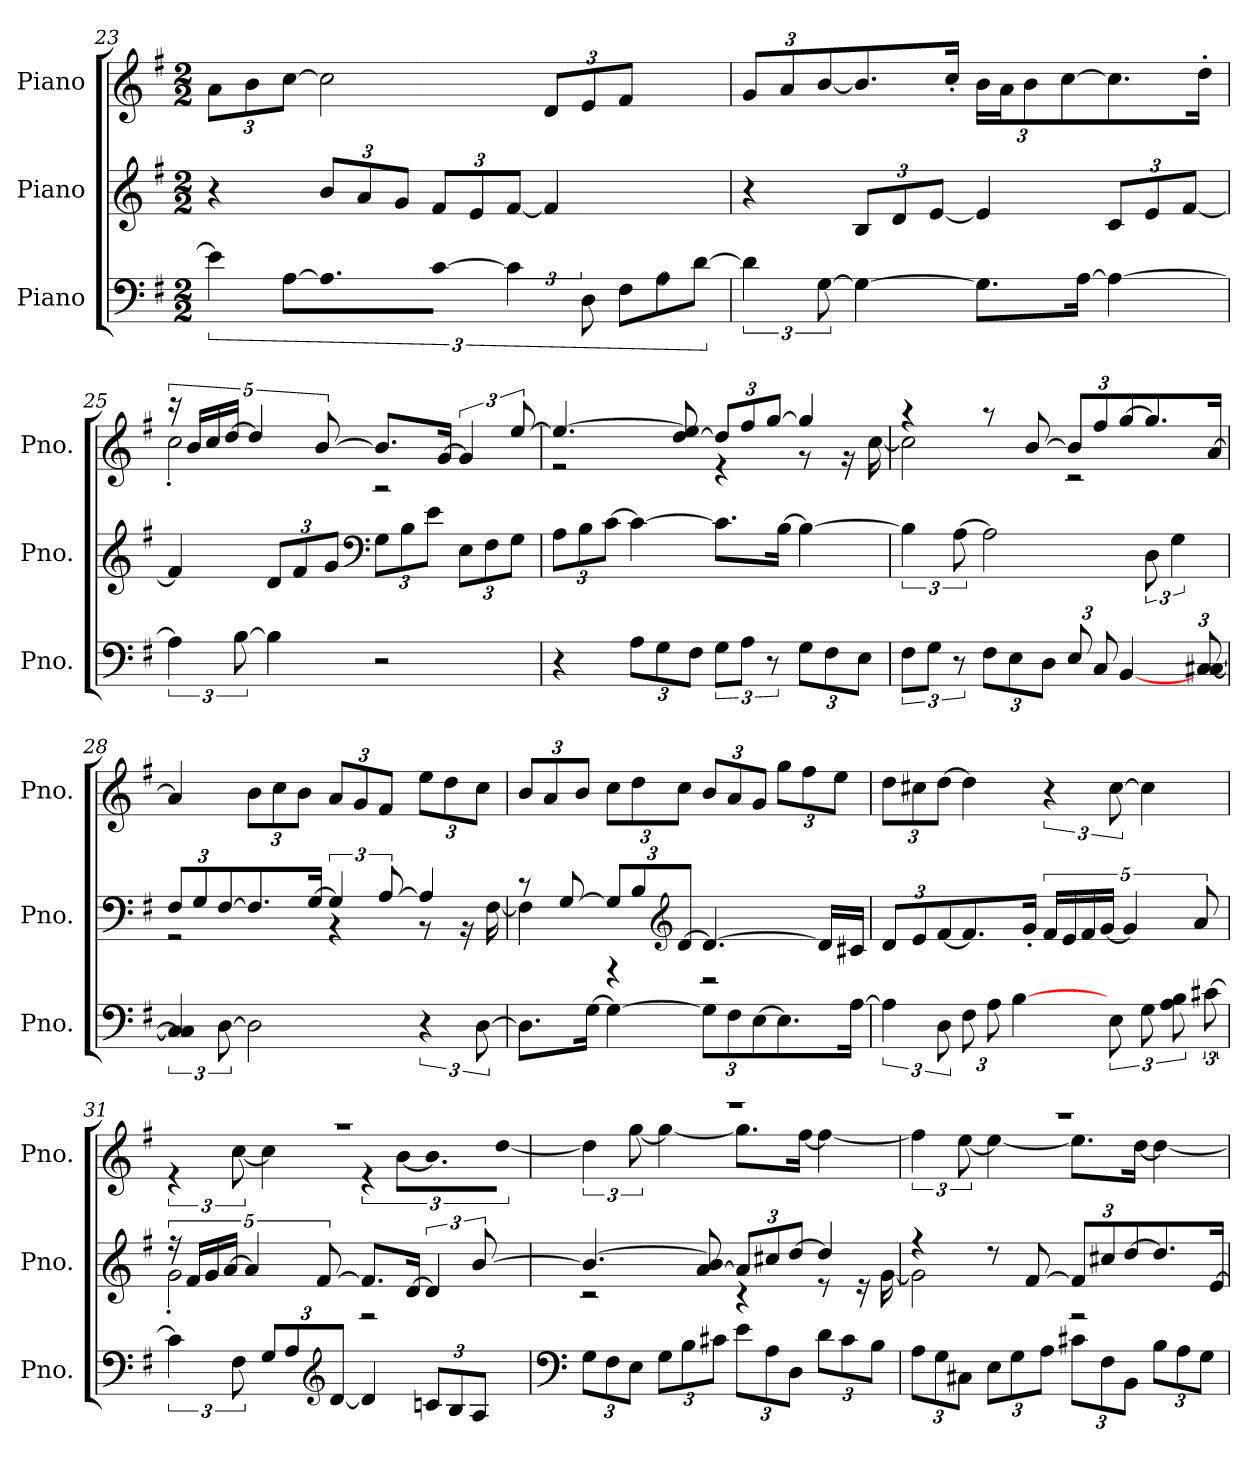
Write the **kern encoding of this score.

**kern	**kern	**kern
*part3	*part2	*part1
*staff3	*staff2	*staff1
*I"Piano	*I"Piano	*I"Piano
*I'Pno.	*I'Pno.	*I'Pno.
*clefF4	*clefG2	*clefG2
*k[f#]	*k[f#]	*k[f#]
*M2/2	*M2/2	*M2/2
*	*	*Xbrackettup
=23	=23	=23
6e\]	4r	12a\L
.	.	12b\
[12A\L	.	[12cc\J
*	*Xbrackettup	*
8.A\]	12b/L	2cc\]
.	12a/	.
.	12g/J	.
[16c\Jk	.	.
6c\]	12f#/L	.
.	12e/	.
12D\	[12f#/J	.
*Xbrackettup	*	*
12F#\L	4f#/]	12d/L
12A\	.	12e/
[12d\J	.	12f#/J
=24	=24	=24
*brackettup	*	*
6d\]	4r	12g/L
.	.	12a/
[12G\	.	[12b/
4G\_	12B/L	8.b/]
.	12d/	.
.	[12e/J	.
.	.	16cc'/Jk
8.G\L]	4e/]	24b\LL
.	.	24a\J
.	.	12b\
.	.	[12cc\
[16A\Jk	.	.
4A\_	12c/L	8.cc\]
.	12e/	.
.	[12f#/J	.
.	.	16dd'\Jk
!!LO:LB:g=z
=25	=25	=25
*	*	*brackettup
*	*	*^
6A\]	4f#/]	20r	2cc'\
.	.	20b/LL	.
.	.	20cc/	.
.	.	[20dd/JJ	.
[12B\	.	.	.
.	.	5dd/]	.
4B\]	12d/L	.	.
.	12f#/	.	.
.	.	[10b/	.
.	12g/J	.	.
*	*clefF4	*	*
2r	12G\L	8.b/L]	2r
.	12B\	.	.
.	12e\J	.	.
.	.	[16g/Jk	.
.	12E\L	6g/]	.
.	12F#\	.	.
.	12G\J	[12ee/	.
=26	=26	=26	=26
4r	12A\L	4.ee/_	2r
.	12B\	.	.
.	[12c\J	.	.
*Xbrackettup	*	*	*
12A\L	4c\_	.	.
12G\	.	.	.
.	.	[8dd/ 8ee/]	.
12F#\J	.	.	.
*brackettup	*	*Xbrackettup	*
12G\L	8.c\L]	12dd/L]	4r
12A\J	.	12ff#/	.
12r	.	[12gg/J	.
.	[16B\Jk	.	.
*Xbrackettup	*	*	*
12G\L	4B\_	4gg/]	8r
12F#\	.	.	.
.	.	.	16r
12E\J	.	.	.
.	.	.	[16cc\
!!LO:LB:g=z	!!
=27	=27	=27	=27
*brackettup	*brackettup	*	*
12F#\L	6B\]	4r	2cc\]
12G\J	.	.	.
12r	[12A\	.	.
*Xbrackettup	*	*	*
12F#\L	2A\]	8r	.
12E\	.	.	.
.	.	[8b/	.
12D\J	.	.	.
12E/L	.	12b/L]	2r
12C/	.	12ff#/	.
[4BB/	.	[12gg/	.
.	12D\	8.gg/]	.
.	6G\	.	.
[12C/ [12C#X/	.	.	.
.	.	[16a/Jk	.
*	*	*v	*v
=28	=28	=28
*brackettup	*Xbrackettup	*
*	*^	*
6C/] 6C#/]	12F#/L	2r	4a/]
.	12G/	.	.
[12D\	[12F#/	.	.
2D\]	8.F#/]	.	12b\L
.	.	.	12cc\
.	.	.	12b\J
.	[16G/Jk	.	.
*	*brackettup	*	*
.	6G/]	4r	12a/L
.	.	.	12g/
.	[12A/	.	12f#/J
6r	4A/]	8r	12ee\L
.	.	.	12dd\
.	.	16r	.
[12D\	.	.	12cc\J
.	.	[16F#\	.
!!LO:PB:g=z
=29	=29	=29	=29
8.D\L]	8r	4F#\]	12b/L
.	.	.	12a/
.	[8G/	.	.
.	.	.	12b/J
[16G\Jk	.	.	.
*	*Xbrackettup	*	*
4G\_	12G/L]	4r	12cc\L
.	12B/	.	12dd\
*	*clefG2	*	*
.	[12d/J	.	12cc\J
*Xbrackettup	*	*	*
12G\L]	4.d/_	2r	12b/L
12F#\	.	.	12a/
[12E\	.	.	12g/J
8.E\]	.	.	12gg\L
.	.	.	12ff#\
.	16d/LL]	.	.
.	.	.	12ee\J
[16A\Jk	16c#X/JJ	.	.
*	*v	*v	*
=30	=30	=30
*brackettup	*	*
6A\]	12d/L	12dd\L
.	12e/	12cc#X\
12D\	[12f#/	[12dd\J
*Xbrackettup	*	*
12F#\L	8.f#/]	4dd\]
12A\	.	.
[4B\	.	.
.	16g'/Jk	.
*	*brackettup	*brackettup
.	20f#/LL	6r
.	20e/	.
.	20f#/	.
.	[20g/JJ	.
*brackettup	*	*
12E\	.	[12cc#\
.	5g/]	.
12G\L	.	4cc#\]
12A\ 12B\	.	.
.	10a/	.
[12c#X\J	.	.
!!LO:LB:g=z
=31	=31	=31
*	*^	*^
6c#\]	20r	2g'\	1r	6r
.	20f#/LL	.	.	.
.	20g/	.	.	.
.	[20a/JJ	.	.	.
12F#\	.	.	.	[12cc\
.	5a/]	.	.	.
*Xbrackettup	*	*	*	*
12G/L	.	.	.	4cc\]
12A/	.	.	.	.
.	[10f#/	.	.	.
*clefG2	*	*	*	*
[12d/J	.	.	.	.
4d/]	8.f#/L]	2r	.	6r
.	.	.	.	[12b\L
.	[16d/Jk	.	.	.
12cn/L	6d/]	.	.	8.b\]
12B/	.	.	.	.
12A/J	[12b/	.	.	.
.	.	.	.	[16dd\Jk
=32	=32	=32	=32	=32
*clefF4	*	*	*	*
12G\L	4.b/_	2r	1r	6dd\]
12F#\	.	.	.	.
12E\J	.	.	.	[12gg\
12G\L	.	.	.	4gg\_
12B\	.	.	.	.
.	[8a/ 8b/]	.	.	.
12c#X\J	.	.	.	.
*	*Xbrackettup	*	*	*
12e\L	12a/L]	4r	.	8.gg\L]
12A\	12cc#X/	.	.	.
12D\J	[12dd/J	.	.	.
.	.	.	.	[16ff#\Jk
12d\L	4dd/]	8r	.	4ff#\_
12c#\	.	.	.	.
.	.	16r	.	.
12B\J	.	.	.	.
.	.	[16g\	.	.
!!LO:LB:g=z	!!
=33	=33	=33	=33	=33
12A\L	4r	2g\]	1r	6ff#\]
12G\	.	.	.	.
12C#X\J	.	.	.	[12ee\
12E\L	8r	.	.	4ee\_
12G\	.	.	.	.
.	[8f#/	.	.	.
12A\J	.	.	.	.
12c#X\L	12f#/L]	2r	.	8.ee\L]
12F#\	12cc#X/	.	.	.
12BB\J	[12dd/	.	.	.
.	.	.	.	[16dd\Jk
12B\L	8.dd/]	.	.	4dd\_
12A\	.	.	.	.
12G\J	.	.	.	.
.	[16e/Jk	.	.	.
*	*v	*v	*	*
*	*	*v	*v
=	=	=
*-	*-	*-
